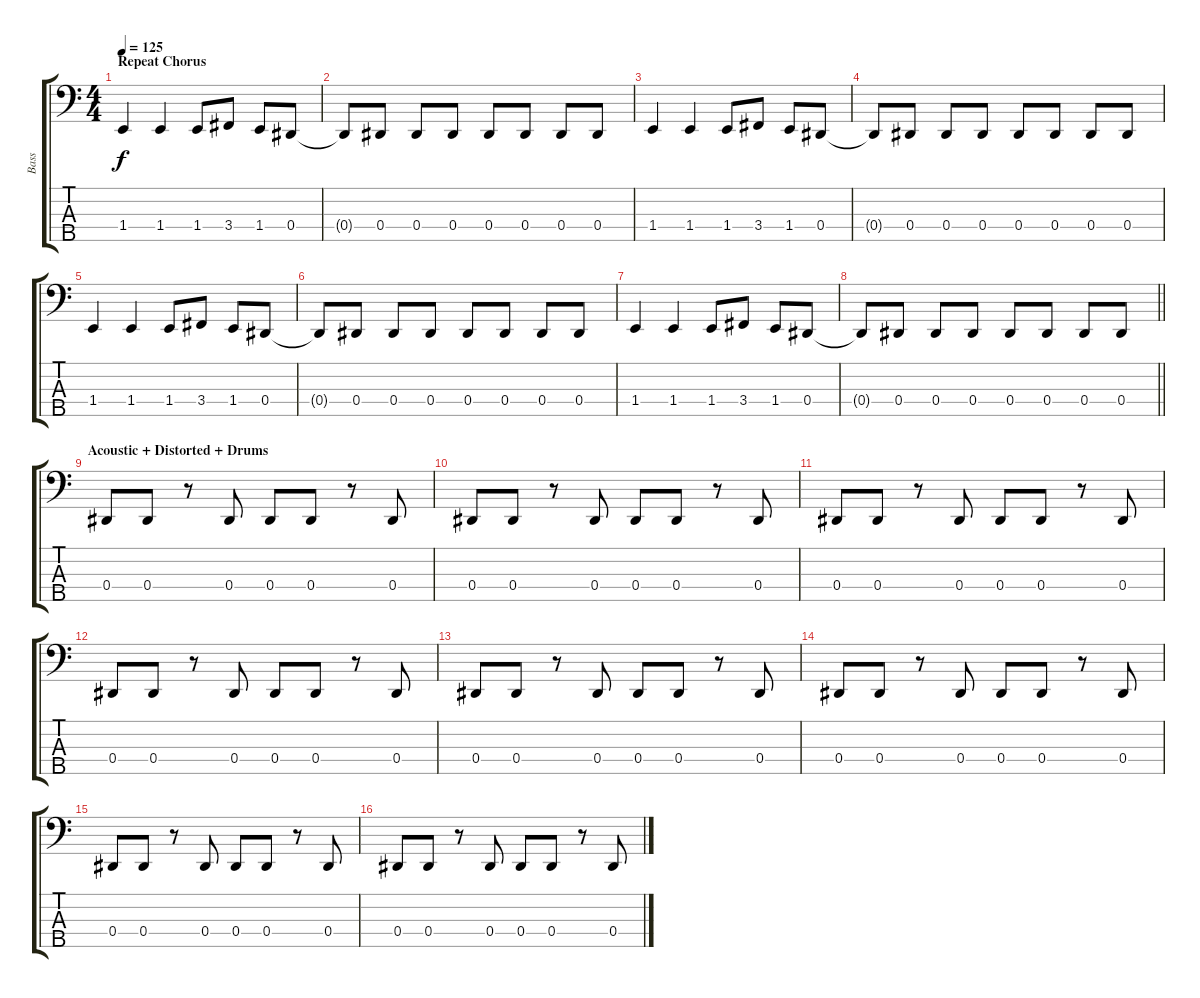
\track ("Bass" "Bass") {instrument electricbassfinger}
\staff {score tabs}
\tuning (Gb2 Db2 Ab1 Eb1 Bb0) {hide}
\ts (4 4)
\section ("" "Repeat Chorus")
\tempo 125
\clef f4
\ks c
1.4.4{dy f} 1.4.4 1.4.8 3.4.8 1.4.8 0.4.8 |
0.4{t}.8 0.4.8 0.4.8 0.4.8 0.4.8 0.4.8 0.4.8 0.4.8 |
1.4.4 1.4.4 1.4.8 3.4.8 1.4.8 0.4.8 |
0.4{t}.8 0.4.8 0.4.8 0.4.8 0.4.8 0.4.8 0.4.8 0.4.8 |
1.4.4 1.4.4 1.4.8 3.4.8 1.4.8 0.4.8 |
0.4{t}.8 0.4.8 0.4.8 0.4.8 0.4.8 0.4.8 0.4.8 0.4.8 |
1.4.4 1.4.4 1.4.8 3.4.8 1.4.8 0.4.8 |
\barLineRight lightlight
0.4{t}.8 0.4.8 0.4.8 0.4.8 0.4.8 0.4.8 0.4.8 0.4.8 |
\section ("" "Acoustic + Distorted + Drums")
0.4.8 0.4.8 r.8 0.4.8 0.4.8 0.4.8 r.8 0.4.8 |
0.4.8 0.4.8 r.8 0.4.8 0.4.8 0.4.8 r.8 0.4.8 |
0.4.8 0.4.8 r.8 0.4.8 0.4.8 0.4.8 r.8 0.4.8 |
0.4.8 0.4.8 r.8 0.4.8 0.4.8 0.4.8 r.8 0.4.8 |
0.4.8 0.4.8 r.8 0.4.8 0.4.8 0.4.8 r.8 0.4.8 |
0.4.8 0.4.8 r.8 0.4.8 0.4.8 0.4.8 r.8 0.4.8 |
0.4.8 0.4.8 r.8 0.4.8 0.4.8 0.4.8 r.8 0.4.8 |
0.4.8 0.4.8 r.8 0.4.8 0.4.8 0.4.8 r.8 0.4.8
